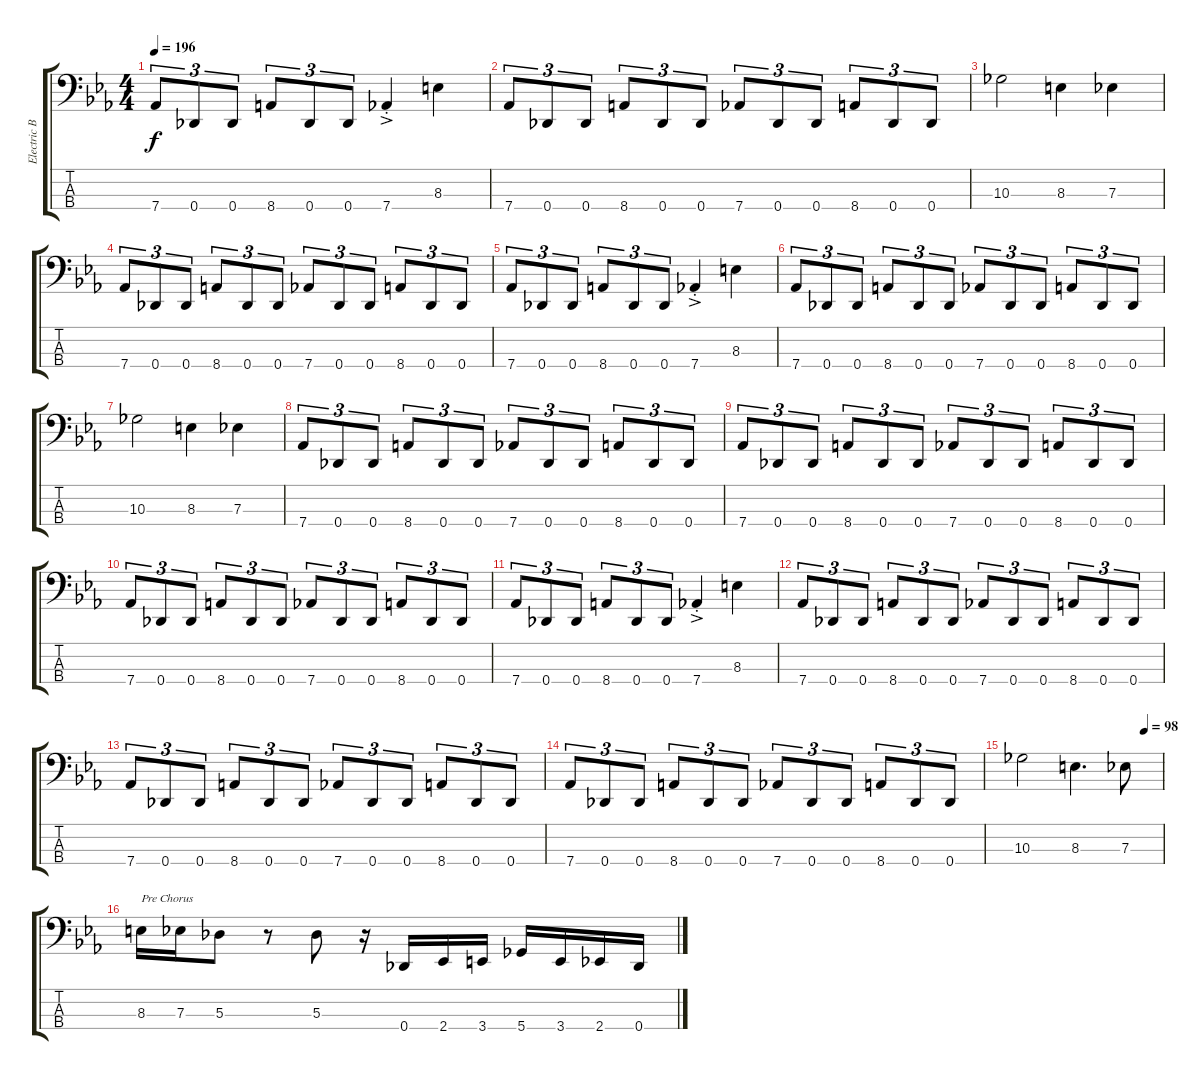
\track ("Electric Bass" "Electric B") {instrument electricbassfinger}
\staff {score tabs}
\tuning (Gb2 Db2 Ab1 Db1) {hide}
\ts (4 4)
\tempo 196
\clef f4
\ks cminor
7.4.8{tu (3 2) dy f} 0.4.8{tu (3 2)} 0.4.8{tu (3 2)} 8.4.8{tu (3 2)} 0.4.8{tu (3 2)} 0.4.8{tu (3 2)} 7.4{ac st}.4 8.3.4 |
7.4.8{tu (3 2)} 0.4.8{tu (3 2)} 0.4.8{tu (3 2)} 8.4.8{tu (3 2)} 0.4.8{tu (3 2)} 0.4.8{tu (3 2)} 7.4.8{tu (3 2)} 0.4.8{tu (3 2)} 0.4.8{tu (3 2)} 8.4.8{tu (3 2)} 0.4.8{tu (3 2)} 0.4.8{tu (3 2)} |
10.3.2 8.3.4 7.3.4 |
7.4.8{tu (3 2)} 0.4.8{tu (3 2)} 0.4.8{tu (3 2)} 8.4.8{tu (3 2)} 0.4.8{tu (3 2)} 0.4.8{tu (3 2)} 7.4.8{tu (3 2)} 0.4.8{tu (3 2)} 0.4.8{tu (3 2)} 8.4.8{tu (3 2)} 0.4.8{tu (3 2)} 0.4.8{tu (3 2)} |
7.4.8{tu (3 2)} 0.4.8{tu (3 2)} 0.4.8{tu (3 2)} 8.4.8{tu (3 2)} 0.4.8{tu (3 2)} 0.4.8{tu (3 2)} 7.4{ac st}.4 8.3.4 |
7.4.8{tu (3 2)} 0.4.8{tu (3 2)} 0.4.8{tu (3 2)} 8.4.8{tu (3 2)} 0.4.8{tu (3 2)} 0.4.8{tu (3 2)} 7.4.8{tu (3 2)} 0.4.8{tu (3 2)} 0.4.8{tu (3 2)} 8.4.8{tu (3 2)} 0.4.8{tu (3 2)} 0.4.8{tu (3 2)} |
10.3.2 8.3.4 7.3.4 |
7.4.8{tu (3 2)} 0.4.8{tu (3 2)} 0.4.8{tu (3 2)} 8.4.8{tu (3 2)} 0.4.8{tu (3 2)} 0.4.8{tu (3 2)} 7.4.8{tu (3 2)} 0.4.8{tu (3 2)} 0.4.8{tu (3 2)} 8.4.8{tu (3 2)} 0.4.8{tu (3 2)} 0.4.8{tu (3 2)} |
7.4.8{tu (3 2)} 0.4.8{tu (3 2)} 0.4.8{tu (3 2)} 8.4.8{tu (3 2)} 0.4.8{tu (3 2)} 0.4.8{tu (3 2)} 7.4.8{tu (3 2)} 0.4.8{tu (3 2)} 0.4.8{tu (3 2)} 8.4.8{tu (3 2)} 0.4.8{tu (3 2)} 0.4.8{tu (3 2)} |
7.4.8{tu (3 2)} 0.4.8{tu (3 2)} 0.4.8{tu (3 2)} 8.4.8{tu (3 2)} 0.4.8{tu (3 2)} 0.4.8{tu (3 2)} 7.4.8{tu (3 2)} 0.4.8{tu (3 2)} 0.4.8{tu (3 2)} 8.4.8{tu (3 2)} 0.4.8{tu (3 2)} 0.4.8{tu (3 2)} |
7.4.8{tu (3 2)} 0.4.8{tu (3 2)} 0.4.8{tu (3 2)} 8.4.8{tu (3 2)} 0.4.8{tu (3 2)} 0.4.8{tu (3 2)} 7.4{ac st}.4 8.3.4 |
7.4.8{tu (3 2)} 0.4.8{tu (3 2)} 0.4.8{tu (3 2)} 8.4.8{tu (3 2)} 0.4.8{tu (3 2)} 0.4.8{tu (3 2)} 7.4.8{tu (3 2)} 0.4.8{tu (3 2)} 0.4.8{tu (3 2)} 8.4.8{tu (3 2)} 0.4.8{tu (3 2)} 0.4.8{tu (3 2)} |
7.4.8{tu (3 2)} 0.4.8{tu (3 2)} 0.4.8{tu (3 2)} 8.4.8{tu (3 2)} 0.4.8{tu (3 2)} 0.4.8{tu (3 2)} 7.4.8{tu (3 2)} 0.4.8{tu (3 2)} 0.4.8{tu (3 2)} 8.4.8{tu (3 2)} 0.4.8{tu (3 2)} 0.4.8{tu (3 2)} |
7.4.8{tu (3 2)} 0.4.8{tu (3 2)} 0.4.8{tu (3 2)} 8.4.8{tu (3 2)} 0.4.8{tu (3 2)} 0.4.8{tu (3 2)} 7.4.8{tu (3 2)} 0.4.8{tu (3 2)} 0.4.8{tu (3 2)} 8.4.8{tu (3 2)} 0.4.8{tu (3 2)} 0.4.8{tu (3 2)} |
\tempo (98 0.875)
10.3.2 8.3.4{d} 7.3.8 |
8.3.16{txt "Pre Chorus"} 7.3.16 5.3.8 r.8 5.3.8 r.16 0.4.16 2.4.16 3.4.16 5.4.16 3.4.16 2.4.16 0.4.16
